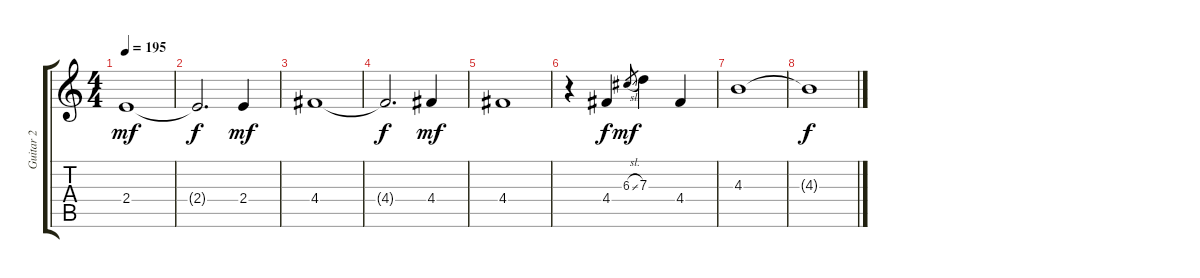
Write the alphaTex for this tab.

\track ("Guitar 2" "Guitar 2") {instrument electricguitarclean}
\staff {score tabs}
\tuning (E4 B3 G3 D3 A2 E2) {hide}
\ts (4 4)
\tempo 195
\clef g2
\ks c
2.4.1{dy mf} |
2.4{t}.2{d dy f} 2.4.4{dy mf} |
4.4.1 |
4.4{t}.2{d dy f} 4.4.4{dy mf} |
4.4.1 |
r.4 4.4.4{dy f} 6.3{sl}.8{gr dy mf} 7.3.4 4.4.4 |
4.3.1 |
4.3{t}.1{dy f}
